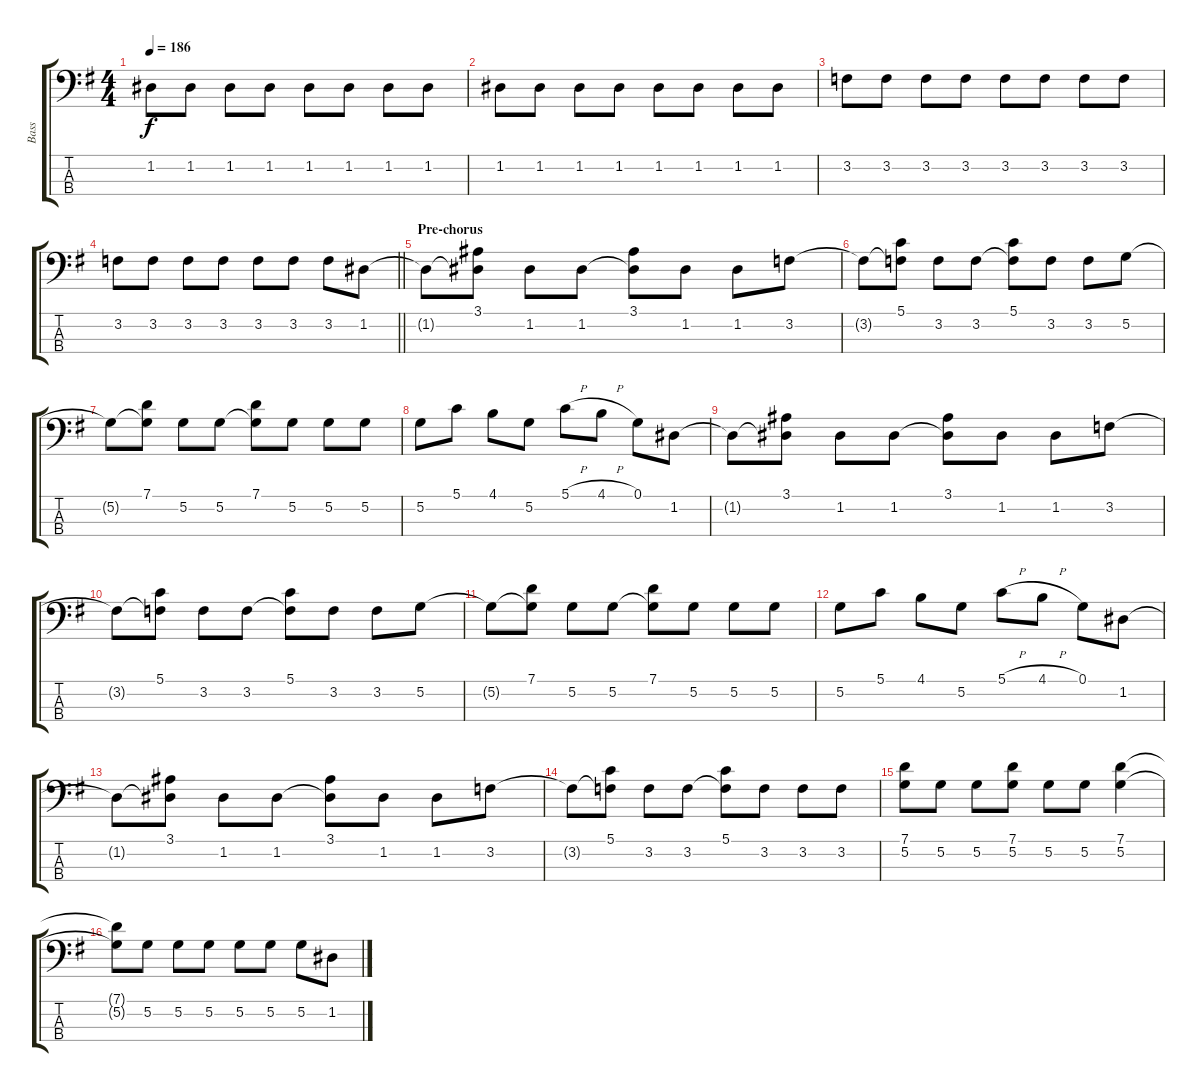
\track ("Bass" "Bass") {instrument electricbassfinger}
\staff {score tabs}
\tuning (G2 D2 A1 E1) {hide}
\ts (4 4)
\tempo 186
\clef f4
\ks g
1.2.8{dy f} 1.2.8 1.2.8 1.2.8 1.2.8 1.2.8 1.2.8 1.2.8 |
1.2.8 1.2.8 1.2.8 1.2.8 1.2.8 1.2.8 1.2.8 1.2.8 |
3.2.8 3.2.8 3.2.8 3.2.8 3.2.8 3.2.8 3.2.8 3.2.8 |
\barLineRight lightlight
3.2.8 3.2.8 3.2.8 3.2.8 3.2.8 3.2.8 3.2.8 1.2.8 |
\section ("" "Pre-chorus")
1.2{t}.8 (3.1 1.2{t}).8 1.2.8 1.2.8 (3.1 1.2{t}).8 1.2.8 1.2.8 3.2.8 |
3.2{t}.8 (5.1 3.2{t}).8 3.2.8 3.2.8 (5.1 3.2{t}).8 3.2.8 3.2.8 5.2.8 |
5.2{t}.8 (7.1 5.2{t}).8 5.2.8 5.2.8 (7.1 5.2{t}).8 5.2.8 5.2.8 5.2.8 |
5.2.8 5.1.8 4.1.8 5.2.8 5.1{h}.8 4.1{h}.8 0.1.8 1.2.8 |
1.2{t}.8 (3.1 1.2{t}).8 1.2.8 1.2.8 (3.1 1.2{t}).8 1.2.8 1.2.8 3.2.8 |
3.2{t}.8 (5.1 3.2{t}).8 3.2.8 3.2.8 (5.1 3.2{t}).8 3.2.8 3.2.8 5.2.8 |
5.2{t}.8 (7.1 5.2{t}).8 5.2.8 5.2.8 (7.1 5.2{t}).8 5.2.8 5.2.8 5.2.8 |
5.2.8 5.1.8 4.1.8 5.2.8 5.1{h}.8 4.1{h}.8 0.1.8 1.2.8 |
1.2{t}.8 (3.1 1.2{t}).8 1.2.8 1.2.8 (3.1 1.2{t}).8 1.2.8 1.2.8 3.2.8 |
3.2{t}.8 (5.1 3.2{t}).8 3.2.8 3.2.8 (5.1 3.2{t}).8 3.2.8 3.2.8 3.2.8 |
(7.1 5.2).8 5.2.8 5.2.8 (7.1 5.2).8 5.2.8 5.2.8 (7.1 5.2).4 |
(7.1{t} 5.2{t}).8 5.2.8 5.2.8 5.2.8 5.2.8 5.2.8 5.2.8 1.2.8
